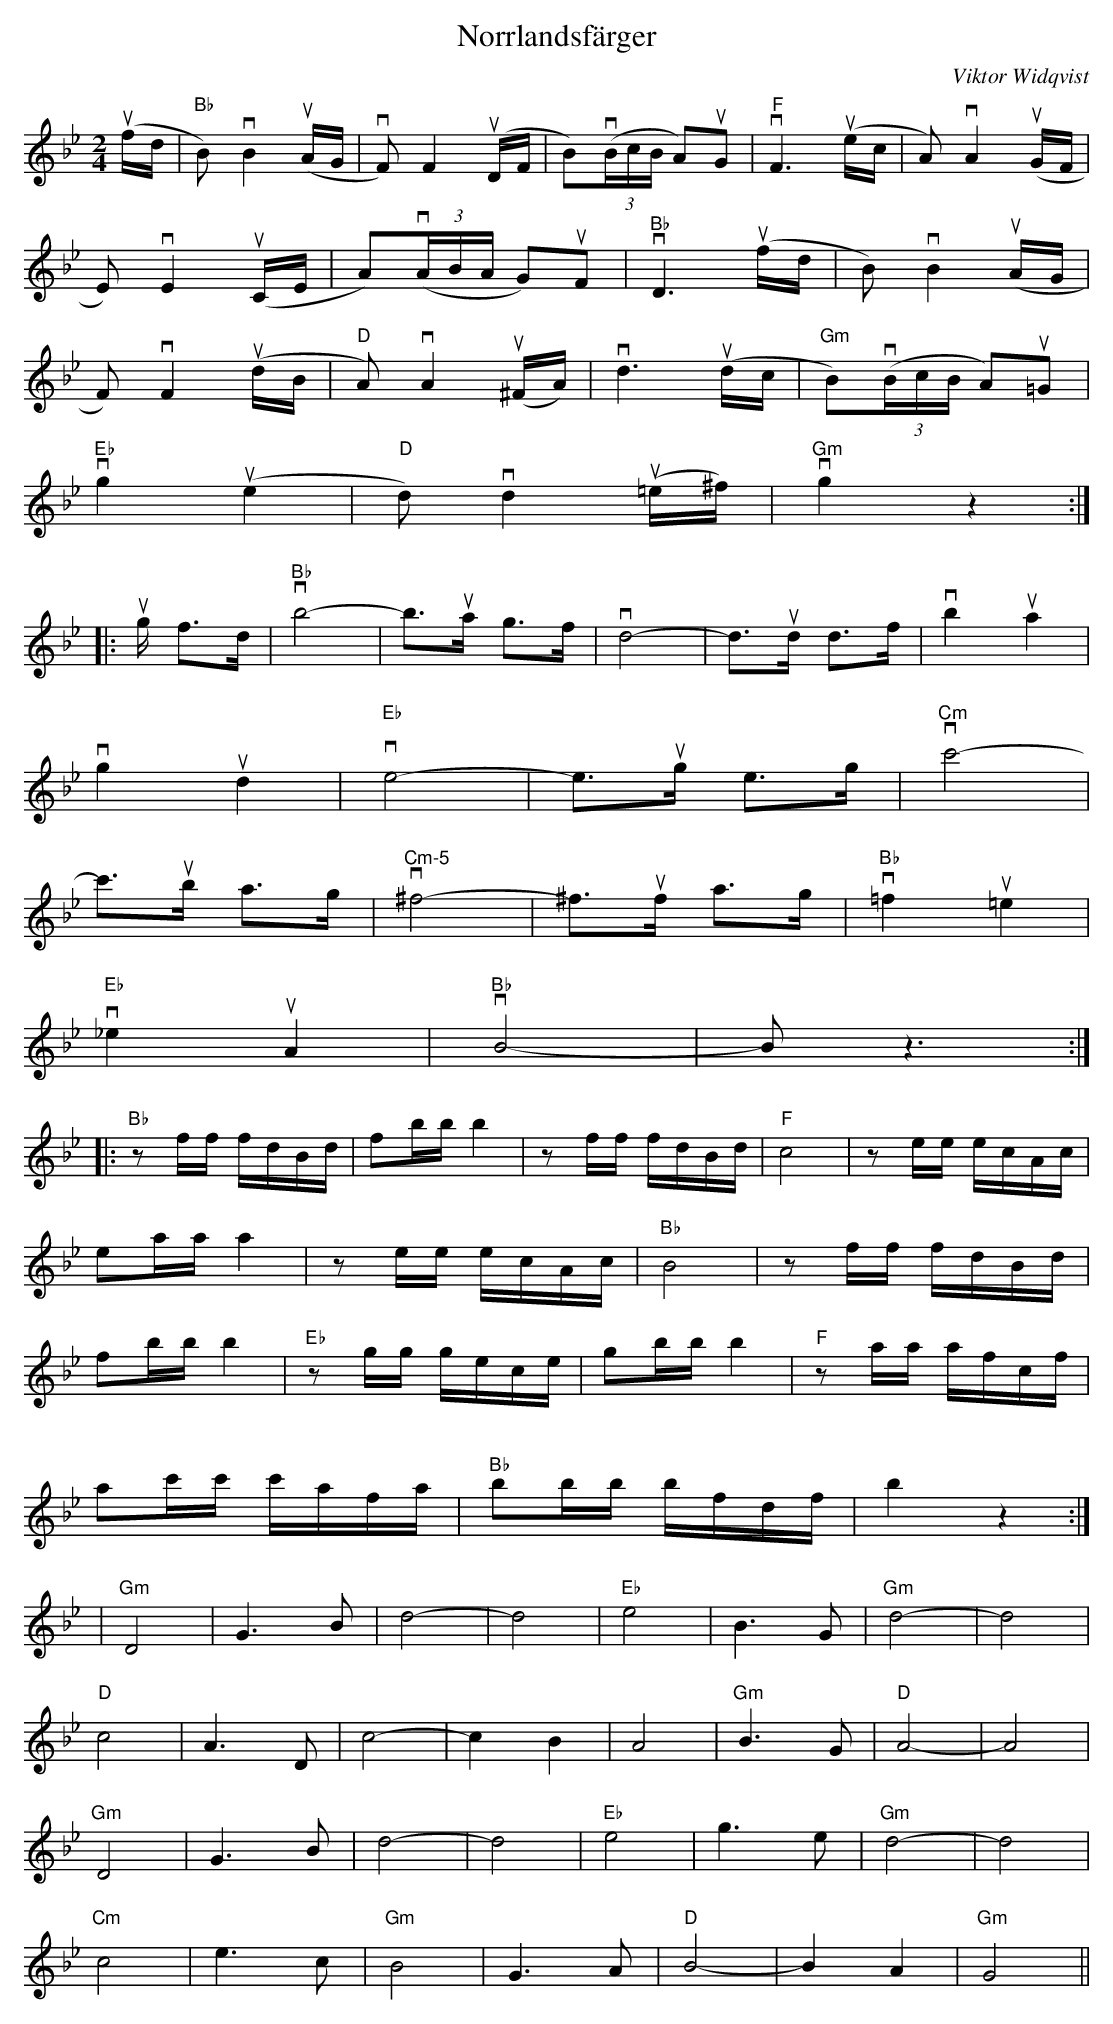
X:1
T:Norrlandsfärger
M:2/4
C:Viktor Widqvist
L:1/8
K:Bb
u(f/d/ |"Bb" B)vB2u(A/G/ | vF)F2u(D/F/ | B)(v(3B/c/B/ A)uG | "F"vF3u(e/c/ | A)vA2u(G/F/ |
E)vE2u(C/E/ | A)(v(3A/B/A/ G)uF |"Bb" vD3u(f/d/ | B)vB2 u(A/G/ |
F)vF2u(d/B/ | "D"A)vA2u(^F/A/ )| vd3u(d/c/ | "Gm"B)(v(3B/c/B/ A)u=G |
"Eb"vg2 (u'e2 | "D"d)vd2u(=e/^f/) | "Gm"vg2z2 :|
|:ug/ f>d | "Bb"vb4- |b3/ua/ g>f | vd4- |d3/ud/ d>f | vb2 ua2 |
vg2 ud2 | "Eb"ve4- |e3/ug/ e>g |"Cm" vc'4- |
c'3/ub/ a>g | "Cm-5"v^f4- |^f3/uf/ a>g | "Bb"v=f2 u=e2 |
"Eb"v_e2 uA2 | "Bb"vB4- | B z3 :|
|:"Bb"zf/2f/2 f/2d/2B/2d/2 | fb/2b/2 b2 |zf/2f/2 f/2d/2B/2d/2 | "F"c4 |ze/2e/2 e/2c/2A/2c/2 |
ea/2a/2 a2 |ze/2e/2 e/2c/2A/2c/2 | "Bb"B4 |zf/2f/2 f/2d/2B/2d/2 |
fb/2b/2 b2 |"Eb"zg/2g/2 g/2e/2c/2e/2 | gb/2b/2 b2 |"F"za/2a/2 a/2f/2c/2f/2 |
ac'/2c'/2 c'/2a/2f/2a/2 | "Bb"bb/2b/2 b/2f/2d/2f/2 | b2z2 :|
K:Gm
|"Gm"D4 | G2>B2 | d4- |d4| "Eb"e4 | B2>G2 | "Gm"d4- |d4|
"D"c4 | A2>D2 | c4- | c2 B2 | A4 | "Gm"B2>G2 | "D" A4- | A4|
"Gm"D4 | G2>B2 | d4- |d4| "Eb"e4 | g2>e2 | "Gm"d4- |d4|
"Cm"c4 | e2>c2 | "Gm"B4 | G2>A2 | "D"B4- | B2 A2 | "Gm"G4 ||
